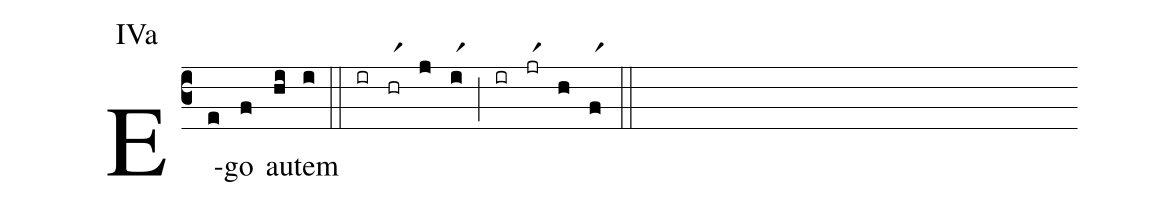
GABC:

annotation: IVa;
%%
(c3) E(e)go(f) au(hi)tem(i) (::) (ir)(hrr1)(j)(ir1)(;)(ir)(jrr1)(h)(fr1)(::)
